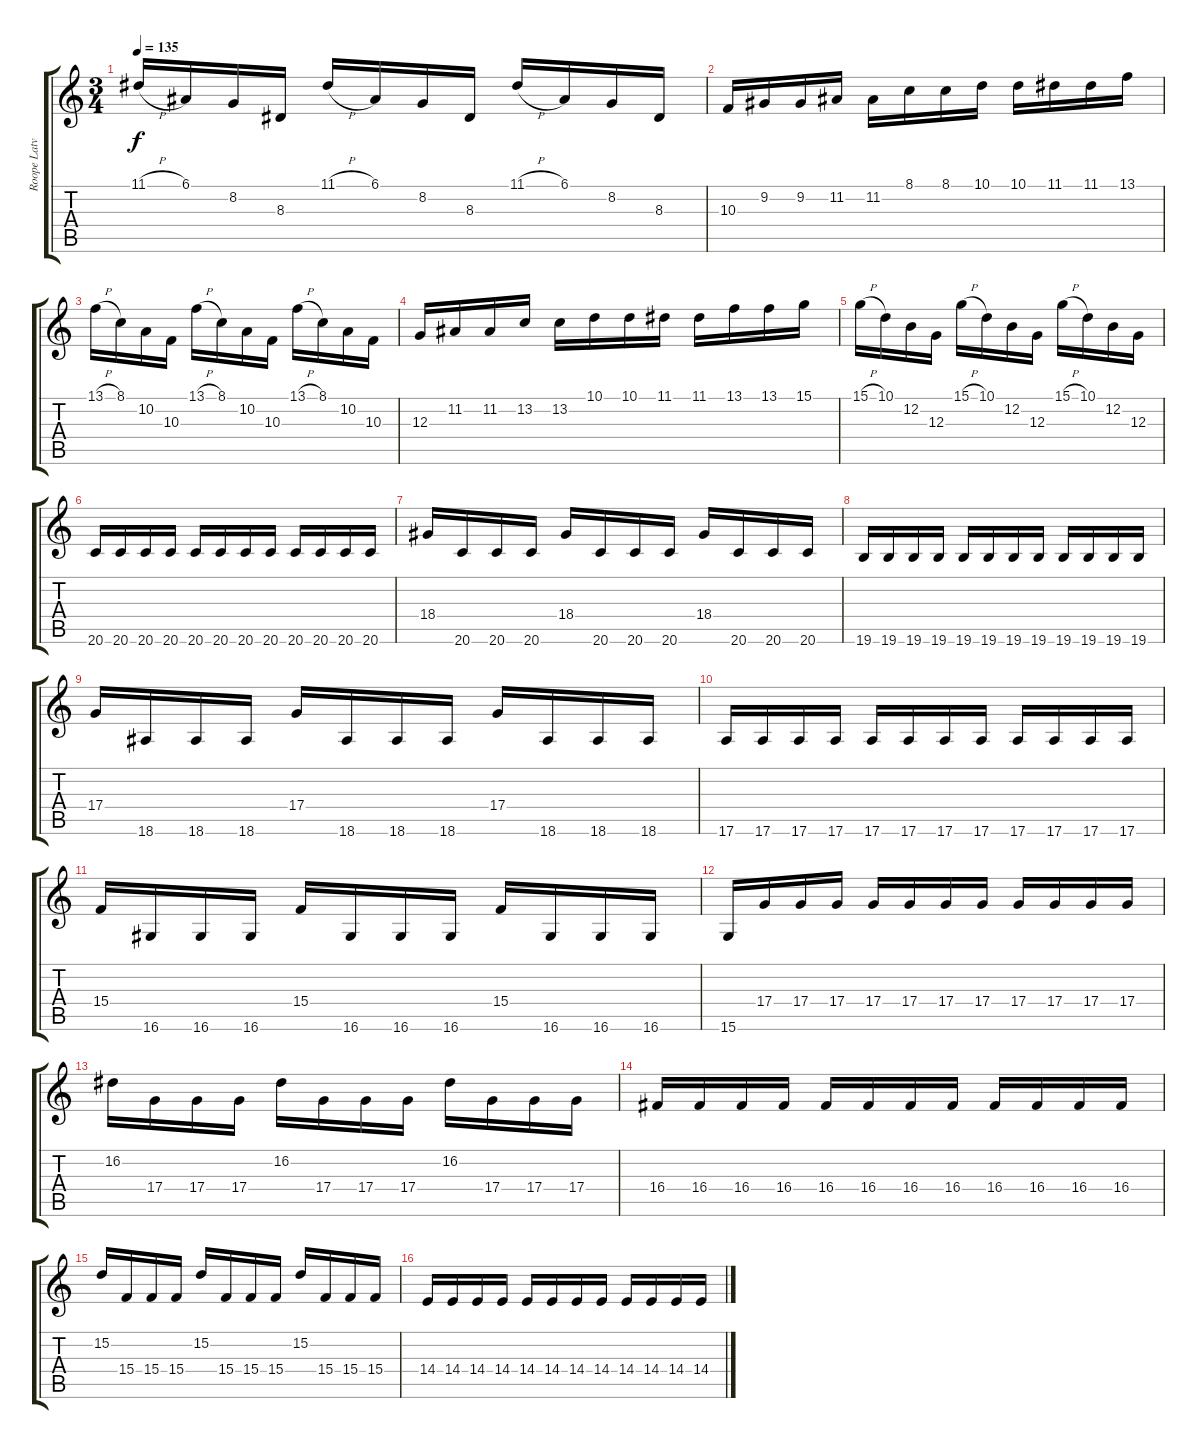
\track ("Roope Latvala" "Roope Latv") {instrument violin}
\staff {score tabs}
\tuning (E4 B3 G3 D3 A2 E2) {hide}
\ts (3 4)
\tempo 135
\clef g2
\ks c
11.1{h}.16{dy f} 6.1.16 8.2.16 8.3.16 11.1{h}.16 6.1.16 8.2.16 8.3.16 11.1{h}.16 6.1.16 8.2.16 8.3.16 |
10.3.16 9.2.16 9.2.16 11.2.16 11.2.16 8.1.16 8.1.16 10.1.16 10.1.16 11.1.16 11.1.16 13.1.16 |
13.1{h}.16 8.1.16 10.2.16 10.3.16 13.1{h}.16 8.1.16 10.2.16 10.3.16 13.1{h}.16 8.1.16 10.2.16 10.3.16 |
12.3.16 11.2.16 11.2.16 13.2.16 13.2.16 10.1.16 10.1.16 11.1.16 11.1.16 13.1.16 13.1.16 15.1.16 |
15.1{h}.16 10.1.16 12.2.16 12.3.16 15.1{h}.16 10.1.16 12.2.16 12.3.16 15.1{h}.16 10.1.16 12.2.16 12.3.16 |
20.6.16 20.6.16 20.6.16 20.6.16 20.6.16 20.6.16 20.6.16 20.6.16 20.6.16 20.6.16 20.6.16 20.6.16 |
18.4.16 20.6.16 20.6.16 20.6.16 18.4.16 20.6.16 20.6.16 20.6.16 18.4.16 20.6.16 20.6.16 20.6.16 |
19.6.16 19.6.16 19.6.16 19.6.16 19.6.16 19.6.16 19.6.16 19.6.16 19.6.16 19.6.16 19.6.16 19.6.16 |
17.4.16 18.6.16 18.6.16 18.6.16 17.4.16 18.6.16 18.6.16 18.6.16 17.4.16 18.6.16 18.6.16 18.6.16 |
17.6.16 17.6.16 17.6.16 17.6.16 17.6.16 17.6.16 17.6.16 17.6.16 17.6.16 17.6.16 17.6.16 17.6.16 |
15.4.16 16.6.16 16.6.16 16.6.16 15.4.16 16.6.16 16.6.16 16.6.16 15.4.16 16.6.16 16.6.16 16.6.16 |
15.6.16 17.4.16 17.4.16 17.4.16 17.4.16 17.4.16 17.4.16 17.4.16 17.4.16 17.4.16 17.4.16 17.4.16 |
16.2.16 17.4.16 17.4.16 17.4.16 16.2.16 17.4.16 17.4.16 17.4.16 16.2.16 17.4.16 17.4.16 17.4.16 |
16.4.16 16.4.16 16.4.16 16.4.16 16.4.16 16.4.16 16.4.16 16.4.16 16.4.16 16.4.16 16.4.16 16.4.16 |
15.2.16 15.4.16 15.4.16 15.4.16 15.2.16 15.4.16 15.4.16 15.4.16 15.2.16 15.4.16 15.4.16 15.4.16 |
14.4.16 14.4.16 14.4.16 14.4.16 14.4.16 14.4.16 14.4.16 14.4.16 14.4.16 14.4.16 14.4.16 14.4.16
